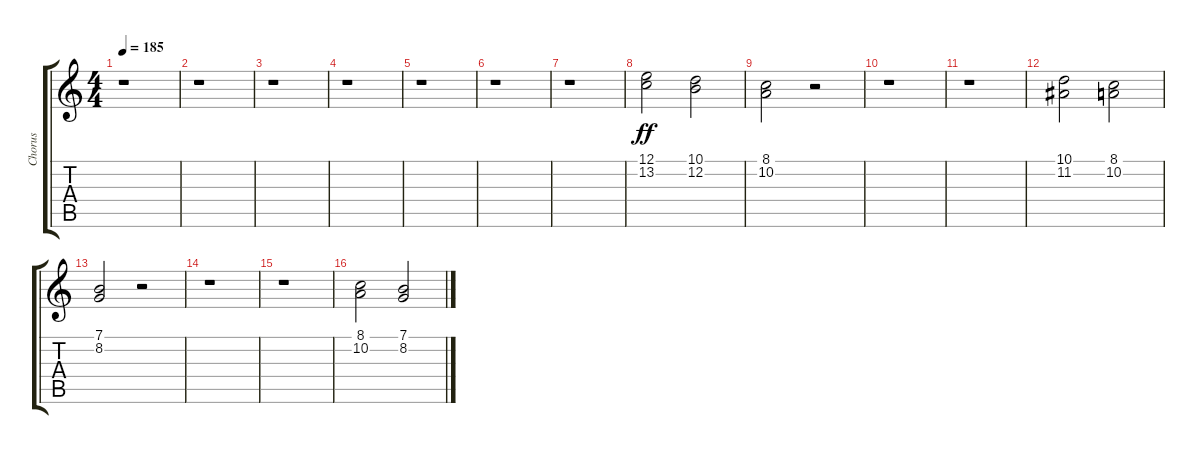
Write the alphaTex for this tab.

\track ("Chorus" "Chorus") {instrument trombone}
\staff {score tabs}
\tuning (E4 B3 G3 D3 A2 E2) {hide}
\ts (4 4)
\tempo 185
\clef g2
\ks c
r.1{dy f} |
r.1 |
r.1 |
r.1 |
r.1 |
r.1 |
r.1 |
(12.1 13.2).2{dy ff} (10.1 12.2).2 |
(8.1 10.2).2 r.2 |
r.1 |
r.1 |
(10.1 11.2).2 (8.1 10.2).2 |
(7.1 8.2).2 r.2 |
r.1 |
r.1 |
(8.1 10.2).2 (7.1 8.2).2
